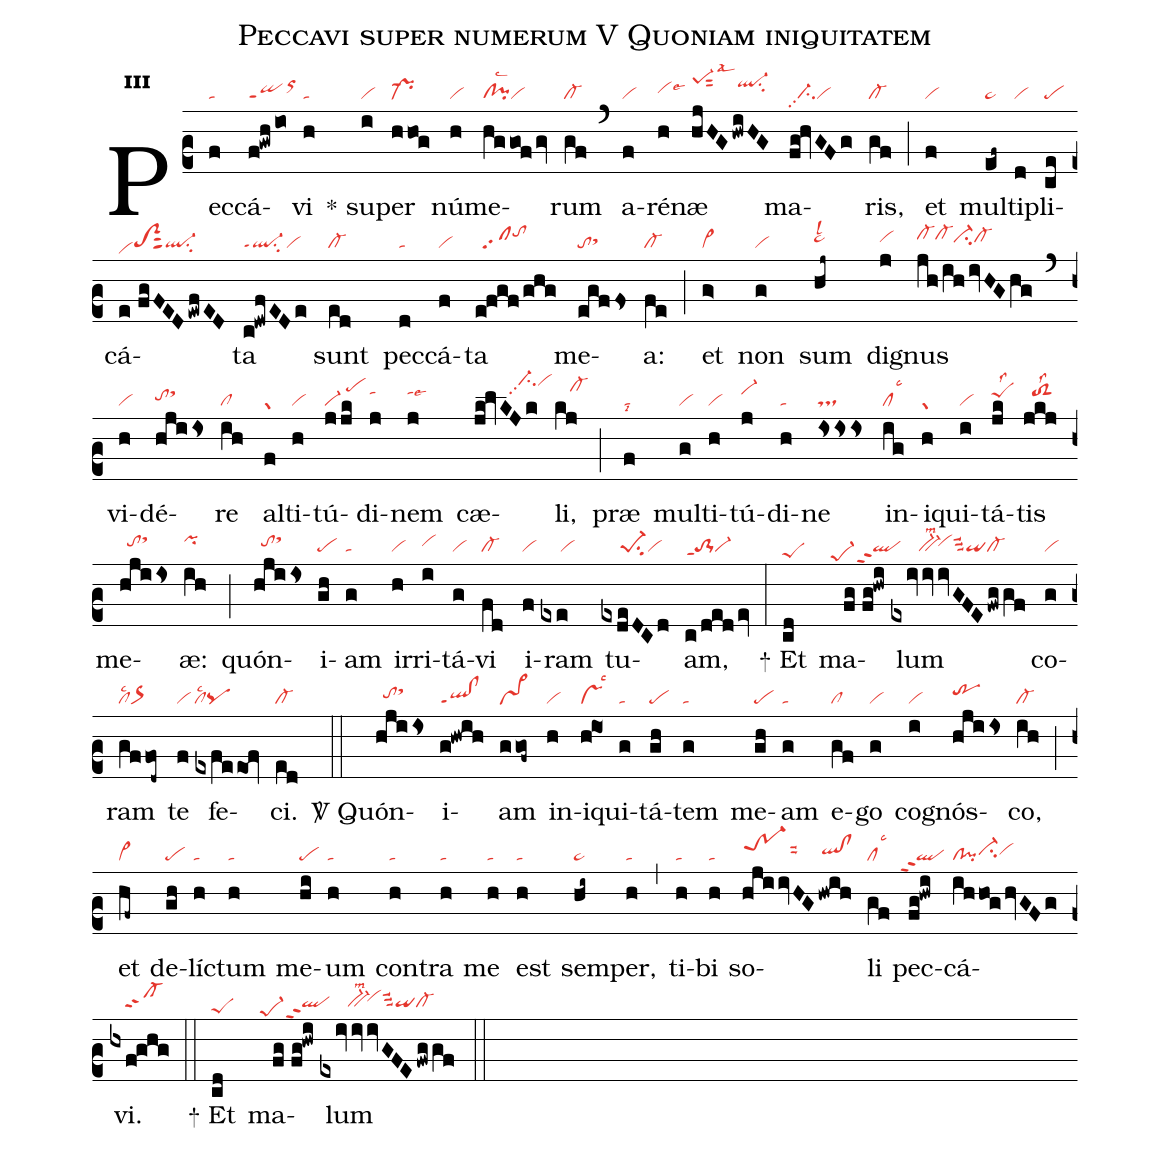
name:Peccavi super numerum V Quoniam iniquitatem;
office-part:re;
mode:3;
nabc-lines:1;
%%
initial-style: 1;
name:Peccavi super numerum;
mode: 3;
office-part: Responsorium;
annotation: Resp.;
annotation: iii;
nabc-lines:1;
%%
(c2) Pec(f|ta)cá(f!gwh/io|qippt1orhj)vi(h|ta) <sp>*</sp> su(i|vi)per(hhog|pr-) nú(h|vi)me(hg/gof/gv|cl!pilsc2vi)rum(gf|cl-) (`) a(f|vi)ré(h|vihhlse6)næ(hjHG/hwiHG|pe-1hksut2lsal3ql-hjsu2) ma(fg!hvGFg|//ci-pp2vi)ris,(gf|cl-) (;) et(f|vi) mul(ef~|pe~)ti(d|vi)pli(ce|pe)cá(e//fgFED/ewfED|vihdtoS2sut2ql-su2)ta(c!dwfEDe|ql-ppt1su2vi) sunt(ed|cl-) pec(d|ta)cá(f|vi)ta(e!fgf/ghg|//clpp2tohj) me(egffs|tosthh)a:(fe|cl-) (;) et(g>|vi>) non(g|vi) sum(hj~|pe~hhlsl2) dig(j|vihh)nus(jh/ihivHGhg|cl-hicl-hici-hhcl-hh) (`) vi(h|vi)dé(hjiis|tohhsthj)re(ih|cl) al(f|gr)ti(h|vi)tú(j/jk|vi-/pehk)di(j|tahj)nem(j|tahjlse6) cæ(jk!lvKJk|///////////ci-hmpp2vihm)li,(kj|////cl-hk) (;) præ(f|talsi8) mul(g|vi)ti(h|vi)tú(j|vi-hj)di(h|ta)ne(isisis|ts) in(ig|cllsc3)i(h|gr)qui(i|vi)tá(jk|peShilss2)tis(jkj|//toS2hilss2) me(hjiis|//tohhsthj)æ:(ih|pihi) (;) quón(hjiis|//tohhsthj)i(gh|pe)am(g|ta) ir(h|vi)ri(i|vihh)tá(g|vi)vi(fd|cl-) i(f|vi)ram(exe|/////vi) tu(exdeDCd|/////pe-1su2vi)am,(c/ded/ev|to-1ppt1vi-) (:)
<sp>+</sp> Et(cd|peShd) ma(fg//fg!hwi|```pe-1hcqlppt2)lum(exivivivGFE/fwggf|///////bv-lsm2`vihhsuu3qicl-) co(g|vi)ram(gffod~|cllsc2or>) te(f|vi) fe(exfeeof|cllsc2pq)ci.(ed|cl-) (::)

<sp>V/</sp> Quón(hjiis|//tohhsthj)i(g!hwih|ql!clppt1)am(ggof~|vs>) in(h|vi)i(hiO1|vslsc3)qui(g|ta)tá(gh|pe)tem(g|ta) me(gh|pe)am(g|ta) e(gf|cl)go(g|vi) co(i|vi)gnós(hjiis|trhi)co,(ih|cl-) (;) et(hf~|vi>) de(gh|pe)líc(h|ta)tum(h|ta) me(hi|pe)um(h|ta) con(h|ta)tra(h|ta) me(h|ta) est(h|ta) sem(hi~|pe~)per,(h|ta) (,) ti(h|ta)bi(h|ta) so(hjiivHG/hwih|trS-hisuu2qlhh!clhh)li(gf|cllsc3) pec(fg!hwi|``qlppt2)cá(ihhog/hvGFg|cl!pici-hhvihh)vi.(hxf!ghg|////cl-ppt2) (::)
<sp>+</sp> Et(cd|peShd) ma(fg//fg!hwi|```pe-1hcqlppt2)lum(exivivivGFE/fwggf|///////bv-lsm2`vihhsuu3qicl-) (::)
